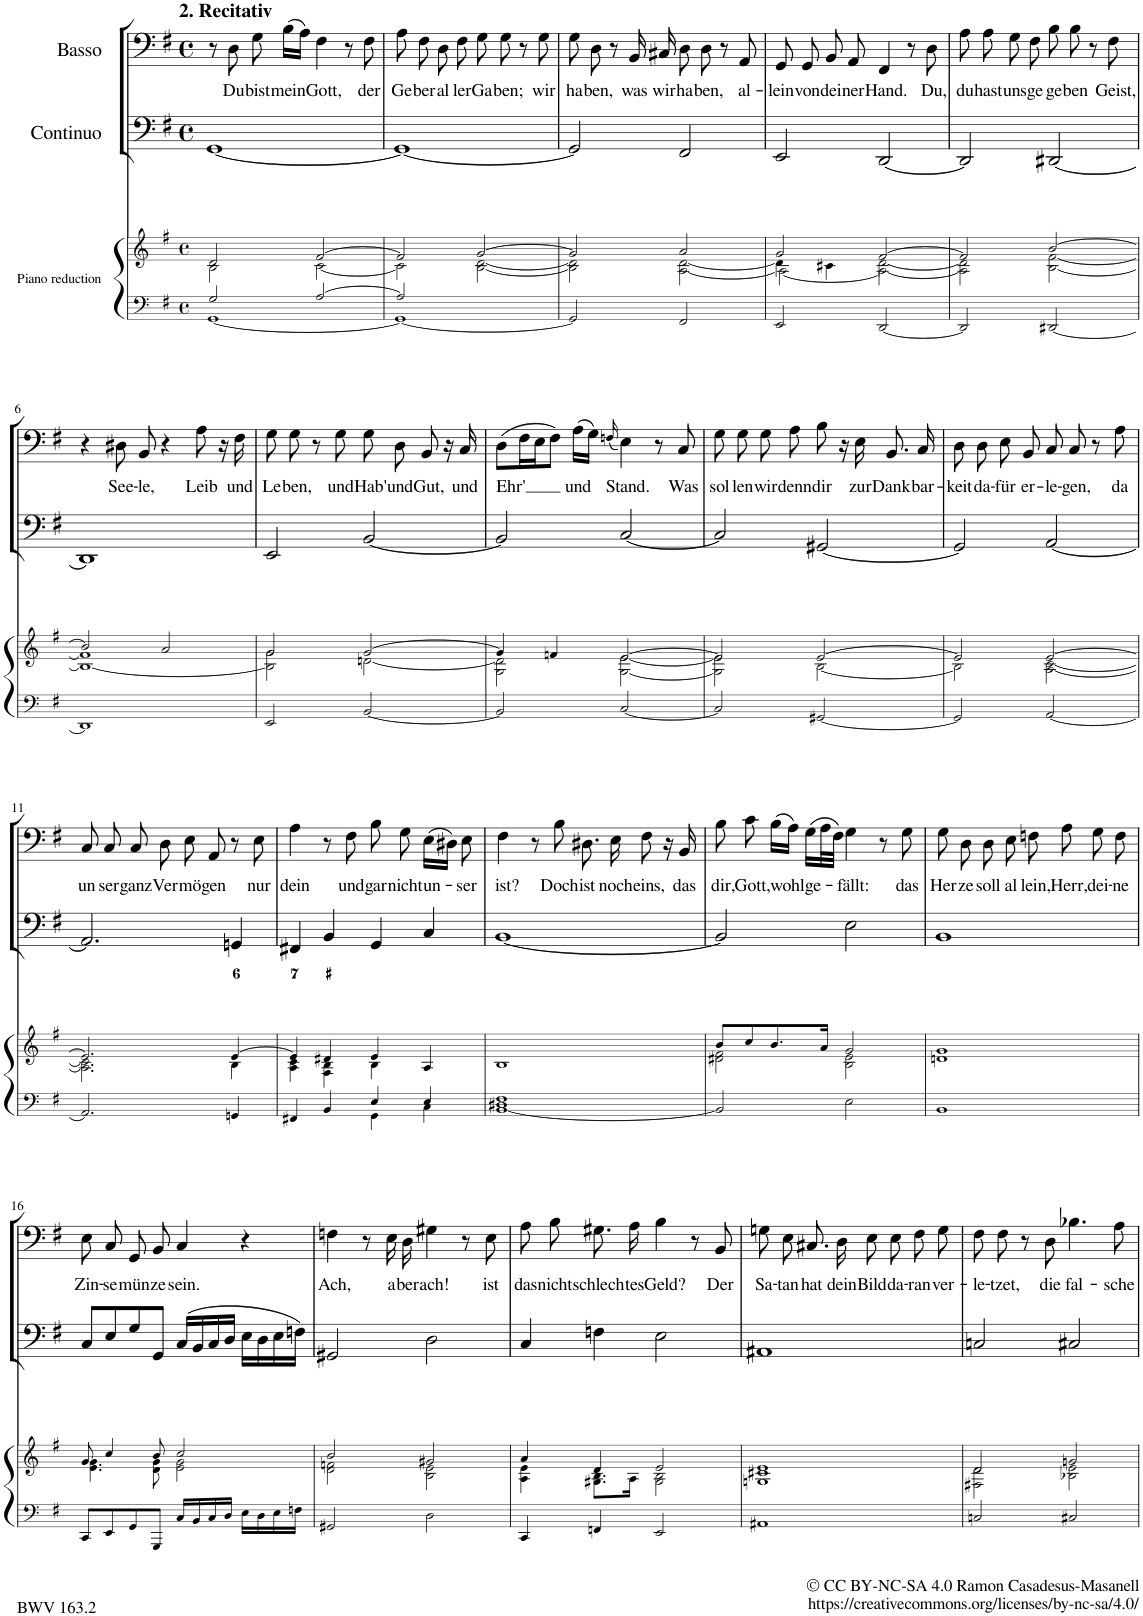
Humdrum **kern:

**kern	**kern	**kern	**kern	**text
*part3	*part3	*part2	*part1	*part1
*staff4	*staff3	*staff2	*staff1	*staff1
*I"Piano reduction	*	*I"Continuo	*I"Basso	*
*I'Pno	*	*	*	*
*stria5	*stria5	*	*	*
*clefF4	*clefG2	*clefF4	*clefF4	*
*k[f#]	*k[f#]	*k[f#]	*k[f#]	*
*M4/4	*M4/4	*M4/4	*M4/4	*
*met(c)	*met(c)	*met(c)	*met(c)	*
=1	=1	=1	=1	=1
*^	*^	*	*	*
!	!	!	!	!	!LO:TX:a:B:t=2. Recitativ	!
2G/	[1GG	2d/	2B\	[1GG	8r	.
!	!	!	!	!	!	!LO:LY:b
.	.	.	.	.	8D\	Du
!	!	!	!	!	!	!LO:LY:b
.	.	.	.	.	8G\	bist
!	!	!	!	!	!	!LO:LY:b
.	.	.	.	.	(16B\LL	mein
.	.	.	.	.	16A\JJ)	.
!	!	!	!	!	!	!LO:LY:b
[2A/	.	[2f#/	[2c\	.	4F#\	Gott,
.	.	.	.	.	8r	.
!	!	!	!	!	!	!LO:LY:b
.	.	.	.	.	8F#\	der
=2	=2	=2	=2	=2	=2	=2
!	!	!	!	!	!	!LO:LY:b
2A/]	1GG_	2f#/]	2c\]	1GG_	8A\	Ge-
!	!	!	!	!	!	!LO:LY:b
.	.	.	.	.	8F#\	-ber
!	!	!	!	!	!	!LO:LY:b
.	.	.	.	.	8D\	al-
!	!	!	!	!	!	!LO:LY:b
.	.	.	.	.	8F#\	-ler
!	!	!	!	!	!	!LO:LY:b
2ryy	.	[2g/	[2B\ [2d\	.	8G\	Ga-
!	!	!	!	!	!	!LO:LY:b
.	.	.	.	.	8G\	-ben;
.	.	.	.	.	8r	.
!	!	!	!	!	!	!LO:LY:b
.	.	.	.	.	8G\	wir
*v	*v	*	*	*	*	*
=3	=3	=3	=3	=3	=3
!	!	!	!	!	!LO:LY:b
2GG/]	2g/]	2B\] 2d\]	2GG/]	8G\	ha-
!	!	!	!	!	!LO:LY:b
.	.	.	.	8D\	-ben,
.	.	.	.	8r	.
!	!	!	!	!	!LO:LY:b
.	.	.	.	16BB/	was
!	!	!	!	!	!LO:LY:b
.	.	.	.	16C#X/	wir
!	!	!	!	!	!LO:LY:b
2FF#/	2a/	[2A\ [2d\	2FF#/	8D\	ha-
!	!	!	!	!	!LO:LY:b
.	.	.	.	8D\	-ben,
.	.	.	.	8r	.
!	!	!	!	!	!LO:LY:b
.	.	.	.	8AA/	al-
=4	=4	=4	=4	=4	=4
*	*	*^	*	*	*
!	!	!	!	!	!	!LO:LY:b
2EE/	2g/	4d\]	2A\_	2EE/	8GG/	-lein
!	!	!	!	!	!	!LO:LY:b
.	.	.	.	.	8GG/	von
!	!	!	!	!	!	!LO:LY:b
.	.	4c#X\	.	.	8BB/	dei-
!	!	!	!	!	!	!LO:LY:b
.	.	.	.	.	8AA/	-ner
!	!	!	!	!	!	!LO:LY:b
[2DD/	[2f#/	[2d\	2A\_	[2DD/	4FF#/	Hand.
.	.	.	.	.	8r	.
!	!	!	!	!	!	!LO:LY:b
.	.	.	.	.	8D\	Du,
*	*	*v	*v	*	*	*
=5	=5	=5	=5	=5	=5
!	!	!	!	!	!LO:LY:b
2DD/]	2f#/]	2A\] 2d\]	2DD/]	8A\	du
!	!	!	!	!	!LO:LY:b
.	.	.	.	8A\	hast
!	!	!	!	!	!LO:LY:b
.	.	.	.	8G\	uns
!	!	!	!	!	!LO:LY:b
.	.	.	.	8F#\	ge-
!	!	!	!	!	!LO:LY:b
[2DD#X/	[2b/	[2B\ [2f#\	[2DD#X/	8B\	-ge-
!	!	!	!	!	!LO:LY:b
.	.	.	.	8B\	-ben
.	.	.	.	8r	.
!	!	!	!	!	!LO:LY:b
.	.	.	.	8F#\	Geist,
!!LO:LB:g=z
=6	=6	=6	=6	=6	=6
1DD#]	2b/]	1B_ 1f#]	1DD#]	4r	.
!	!	!	!	!	!LO:LY:b
.	.	.	.	8D#X\	See-
!	!	!	!	!	!LO:LY:b
.	.	.	.	8BB/	-le,
.	2a/	.	.	4r	.
!	!	!	!	!	!LO:LY:b
.	.	.	.	8A\	Leib
.	.	.	.	16r	.
!	!	!	!	!	!LO:LY:b
.	.	.	.	16F#\	und
=7	=7	=7	=7	=7	=7
!	!	!	!	!	!LO:LY:b
2EE/	2g/	2B\] 2g\	2EE/	8G\	Le-
!	!	!	!	!	!LO:LY:b
.	.	.	.	8G\	-ben,
.	.	.	.	8r	.
!	!	!	!	!	!LO:LY:b
.	.	.	.	8G\	und
!	!	!	!	!	!LO:LY:b
[2BB/	[2g/	[2dn\	[2BB/	8G\	Hab'
!	!	!	!	!	!LO:LY:b
.	.	.	.	8D\	und
!	!	!	!	!	!LO:LY:b
.	.	.	.	8BB/	Gut,
.	.	.	.	16r	.
!	!	!	!	!	!LO:LY:b
.	.	.	.	16C/	und
=8	=8	=8	=8	=8	=8
!	!	!	!	!	!LO:LY:b
2BB/]	4g/]	2G\ 2d\]	2BB/]	(8D\L	Ehr'
.	.	.	.	16F#\L	.
.	.	.	.	16E\J	.
.	4fn/	.	.	8F#\J)	.
!	!	!	!	!	!LO:LY:b
.	.	.	.	(16A\LL	und
.	.	.	.	16G\JJ)	.
.	.	.	.	(16qFn/	.
!	!	!	!	!	!LO:LY:b
[2C/	[2e/	[2G\ [2e\	[2C/	4E\)	Stand.
.	.	.	.	8r	.
!	!	!	!	!	!LO:LY:b
.	.	.	.	8C/	Was
=9	=9	=9	=9	=9	=9
!	!	!	!	!	!LO:LY:b
2C/]	2e/]	2G\] 2e\]	2C/]	8G\	sol-
!	!	!	!	!	!LO:LY:b
.	.	.	.	8G\	-len
!	!	!	!	!	!LO:LY:b
.	.	.	.	8G\	wir
!	!	!	!	!	!LO:LY:b
.	.	.	.	8A\	denn
!	!	!	!	!	!LO:LY:b
[2GG#X/	[2e/	[2B\	[2GG#X/	8B\	dir
.	.	.	.	16r	.
!	!	!	!	!	!LO:LY:b
.	.	.	.	16E\	zur
!	!	!	!	!	!LO:LY:b
.	.	.	.	8.BB/	Dank-
!	!	!	!	!	!LO:LY:b
.	.	.	.	16C/	-bar-
=10	=10	=10	=10	=10	=10
!	!	!	!	!	!LO:LY:b
2GG#/]	2e/]	2B\]	2GG#/]	8D\	-keit
!	!	!	!	!	!LO:LY:b
.	.	.	.	8D\	da-
!	!	!	!	!	!LO:LY:b
.	.	.	.	8E\	-für
!	!	!	!	!	!LO:LY:b
.	.	.	.	8BB/	er-
!	!	!	!	!	!LO:LY:b
[2AA/	[2e/	[2A\ [2c\	[2AA/	8C/	-le-
!	!	!	!	!	!LO:LY:b
.	.	.	.	8C/	-gen,
.	.	.	.	8r	.
!	!	!	!	!	!LO:LY:b
.	.	.	.	8A\	da
!!LO:LB:g=z
=11	=11	=11	=11	=11	=11
!	!	!	!	!	!LO:LY:b
2.AA/]	2.e/]	2.A\] 2.c\]	2.AA/]	8C/	un-
!	!	!	!	!	!LO:LY:b
.	.	.	.	8C/	-ser
!	!	!	!	!	!LO:LY:b
.	.	.	.	8C/	ganz
!	!	!	!	!	!LO:LY:b
.	.	.	.	8D\	Ver-
!	!	!	!	!	!LO:LY:b
.	.	.	.	8E\	-mö-
!	!	!	!	!	!LO:LY:b
.	.	.	.	8AA/	-gen
4GGn/	[4e/	4B\	4GGn/	8r	.
!	!	!	!	!	!LO:LY:b
.	.	.	.	8E\	nur
=12	=12	=12	=12	=12	=12
*^	*	*	*	*	*
!	!	!	!	!	!	!LO:LY:b
4FF#X/	2ryy	4e/]	4A\ 4c\	4FF#X/	4A\	dein
4BB/	.	4d#X/	4F#\ 4B\	4BB/	8r	.
!	!	!	!	!	!	!LO:LY:b
.	.	.	.	.	8F#\	und
!	!	!	!	!	!	!LO:LY:b
4E/	4GG\	4e/	4B\	4GG/	8B\	gar
!	!	!	!	!	!	!LO:LY:b
.	.	.	.	.	8G\	nicht
!	!	!	!	!	!	!LO:LY:b
4E/	4C\	4A/	4ryy	4C/	(16E\LL	un-
.	.	.	.	.	16D#X\JJ)	.
!	!	!	!	!	!	!LO:LY:b
.	.	.	.	.	8E\	-ser
*v	*v	*	*	*	*	*
*	*v	*v	*	*	*
=13	=13	=13	=13	=13
!	!	!	!	!LO:LY:b
[1BB 1D#X 1F#	1B	[1BB	4F#\	ist?
.	.	.	8r	.
!	!	!	!	!LO:LY:b
.	.	.	8B\	Doch
!	!	!	!	!LO:LY:b
.	.	.	8.D#X\	ist
!	!	!	!	!LO:LY:b
.	.	.	16E\	noch
!	!	!	!	!LO:LY:b
.	.	.	8F#\	eins,
.	.	.	16r	.
!	!	!	!	!LO:LY:b
.	.	.	16BB/	das
=14	=14	=14	=14	=14
*	*^	*	*	*
!	!	!	!	!	!LO:LY:b
2BB/]	8b/L	2d#X\ 2f#\	2BB/]	8B\	dir,
!	!	!	!	!	!LO:LY:b
.	8cc/	.	.	8c\	Gott,
!	!	!	!	!	!LO:LY:b
.	8.b/	.	.	(16B\LL	wohl-
.	.	.	.	16A\JJ)	.
!	!	!	!	!	!LO:LY:b
.	.	.	.	(16G\LL	-ge-
.	16a/Jk	.	.	32A\L	.
.	.	.	.	32F#\JJJ)	.
!	!	!	!	!	!LO:LY:b
2E\	2g/	2B\ 2e\	2E\	4G\	-fällt:
.	.	.	.	8r	.
!	!	!	!	!	!LO:LY:b
.	.	.	.	8G\	das
*	*v	*v	*	*	*
=15	=15	=15	=15	=15
!	!	!	!	!LO:LY:b
1BB	1dn 1g	1BB	8G\	Her-
!	!	!	!	!LO:LY:b
.	.	.	8D\	-ze
!	!	!	!	!LO:LY:b
.	.	.	8D\	soll
!	!	!	!	!LO:LY:b
.	.	.	8E\	al-
!	!	!	!	!LO:LY:b
.	.	.	8Fn\	-lein,
!	!	!	!	!LO:LY:b
.	.	.	8A\	Herr,
!	!	!	!	!LO:LY:b
.	.	.	8G\	dei-
!	!	!	!	!LO:LY:b
.	.	.	8F\	-ne
!!LO:LB:g=z
=16	=16	=16	=16	=16
*	*^	*	*	*
!	!	!	!	!	!LO:LY:b
8CC/L	8g/	4.e\ 4.g\	8C/L	8E\	Zin-
!	!	!	!	!	!LO:LY:b
8EE/	4cc/	.	8E/	8C/	-se-
!	!	!	!	!	!LO:LY:b
8GG/	.	.	8G/	8GG/	-mün-
!	!	!	!	!	!LO:LY:b
8GGG/J	8b/	8d\ 8g\	8GG/J	8BB/	-ze
!	!	!	!	!	!LO:LY:b
16C/LL	2cc/	2e\ 2g\	(16C/LL	4C/	sein.
16BB/	.	.	16BB/	.	.
16C/	.	.	16C/	.	.
16D/JJ	.	.	16D/JJ	.	.
16E\LL	.	.	16E\LL	4r	.
16D\	.	.	16D\	.	.
16E\	.	.	16E\	.	.
16Fn\JJ	.	.	16Fn\JJ)	.	.
=17	=17	=17	=17	=17	=17
!	!	!	!	!	!LO:LY:b
2GG#X/	2b/	2d\ 2fn\	2GG#X/	4Fn\	Ach,
.	.	.	.	8r	.
!	!	!	!	!	!LO:LY:b
.	.	.	.	16E\	a-
!	!	!	!	!	!LO:LY:b
.	.	.	.	16D\	-ber
!	!	!	!	!	!LO:LY:b
2D\	2g#X/	2B\ 2e\	2D\	4G#X\	ach!
.	.	.	.	8r	.
!	!	!	!	!	!LO:LY:b
.	.	.	.	8E\	ist
=18	=18	=18	=18	=18	=18
!	!	!	!	!	!LO:LY:b
4CC/	4a/	4A\ 4e\	4C/	8A\	das
!	!	!	!	!	!LO:LY:b
.	.	.	.	8B\	nicht
!	!	!	!	!	!LO:LY:b
4FFn/	4d/	8.G#X\ 8.B\L	4Fn\	8.G#X\	schlech-
!	!	!	!	!	!LO:LY:b
.	.	16A\Jk	.	16A\	-tes
!	!	!	!	!	!LO:LY:b
2EE/	2e/	2G#\ 2B\	2E\	4B\	Geld?
.	.	.	.	8r	.
!	!	!	!	!	!LO:LY:b
.	.	.	.	8BB/	Der
*	*v	*v	*	*	*
=19	=19	=19	=19	=19
!	!	!	!	!LO:LY:b
1AA#X	1Gn 1c#X 1e	1AA#X	8Gn\	Sa-
!	!	!	!	!LO:LY:b
.	.	.	8E\	-tan
!	!	!	!	!LO:LY:b
.	.	.	8.C#X/	hat
!	!	!	!	!LO:LY:b
.	.	.	16D\	dein
!	!	!	!	!LO:LY:b
.	.	.	8E\	Bild
!	!	!	!	!LO:LY:b
.	.	.	8E\	da-
!	!	!	!	!LO:LY:b
.	.	.	8F#\	-ran
!	!	!	!	!LO:LY:b
.	.	.	8G\	ver-
=20	=20	=20	=20	=20
*	*^	*	*	*
!	!	!	!	!	!LO:LY:b
2Cn/	2d/	2F#X\ 2d\	2Cn/	8F#\	-le-
!	!	!	!	!	!LO:LY:b
.	.	.	.	8F#\	-tzet,
.	.	.	.	8r	.
!	!	!	!	!	!LO:LY:b
.	.	.	.	8D\	die
!	!	!	!	!	!LO:LY:b
2C#X/	2gn/	2B-X\ 2e\	2C#X/	4.B-X\	fal-
!	!	!	!	!	!LO:LY:b
.	.	.	.	8A\	-sche
*	*v	*v	*	*	*
=	=	=	=	=
*-	*-	*-	*-	*-
